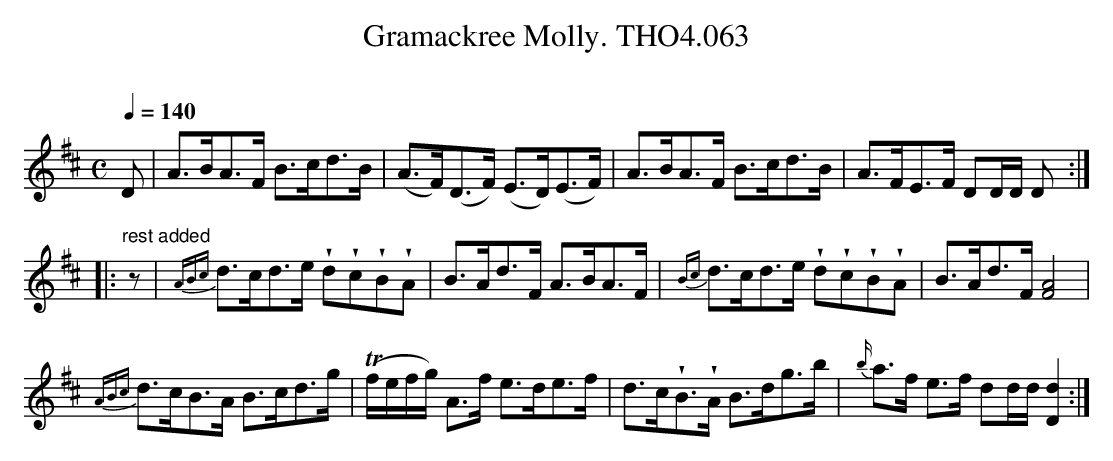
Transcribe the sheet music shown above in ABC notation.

X:1
T:Gramackree Molly. THO4.063
O:
M:C
L:1/8
Q:1/4=140
K:D
D|A>BA>F B>cd>B|(A>F)(D>F) (E>D)(E>F)|A>BA>F B>cd>B|A>FE>F DD/D/ D:|
|:"rest added"z|{ABc}d>cd>e !wedge!d!wedge!c!wedge!B!wedge!A|B>Ad>F A>BA>F|\
{Bc}d>cd>e !wedge!d!wedge!c!wedge!B!wedge!A|B>Ad>F [A4F4]|
{ABc}d>cB>A B>cd>g|!trill!(f/e/f/g/) A>f e>de>f|\
d>c!wedge!B>!wedge!A B>dg>b|{b/}a>f e>f dd/d/ [d2D2]:|
